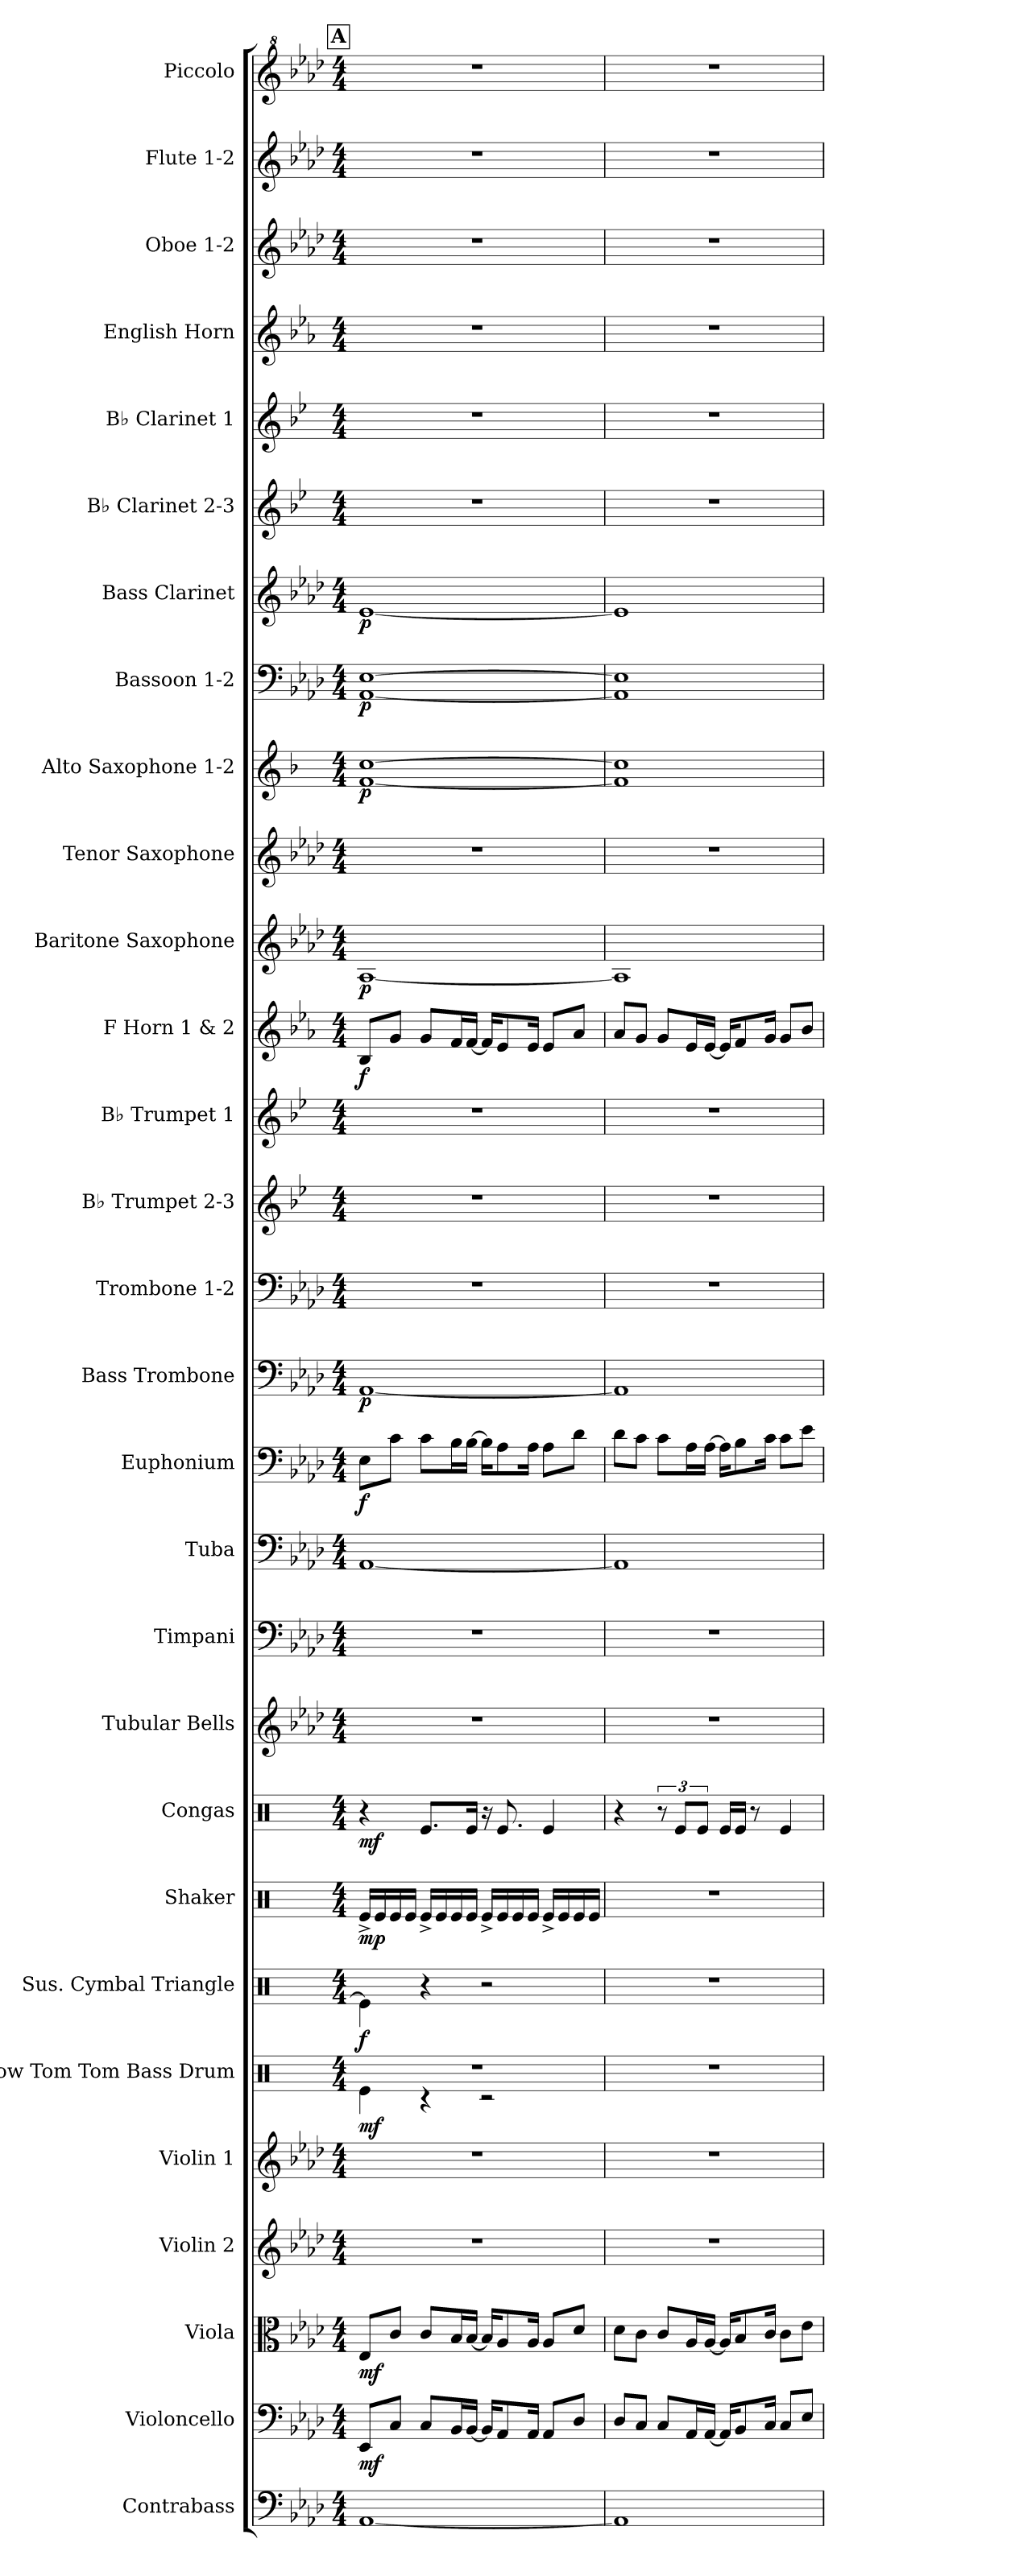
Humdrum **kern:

**kern	**kern	**dynam	**kern	**dynam	**kern	**kern	**kern	**dynam	**kern	**dynam	**kern	**dynam	**kern	**dynam	**kern	**kern	**kern	**kern	**dynam	**kern	**dynam	**kern	**kern	**kern	**kern	**dynam	**kern	**dynam	**kern	**kern	**dynam	**kern	**dynam	**kern	**dynam	**kern	**kern	**kern	**kern	**kern	**kern
*part29	*part28	*part28	*part27	*part27	*part26	*part25	*part24	*part24	*part23	*part23	*part22	*part22	*part21	*part21	*part20	*part19	*part18	*part17	*part17	*part16	*part16	*part15	*part14	*part13	*part12	*part12	*part11	*part11	*part10	*part9	*part9	*part8	*part8	*part7	*part7	*part6	*part5	*part4	*part3	*part2	*part1
*staff29	*staff28	*staff28	*staff27	*staff27	*staff26	*staff25	*staff24	*staff24	*staff23	*staff23	*staff22	*staff22	*staff21	*staff21	*staff20	*staff19	*staff18	*staff17	*staff17	*staff16	*staff16	*staff15	*staff14	*staff13	*staff12	*staff12	*staff11	*staff11	*staff10	*staff9	*staff9	*staff8	*staff8	*staff7	*staff7	*staff6	*staff5	*staff4	*staff3	*staff2	*staff1
*I"Contrabass	*I"Violoncello	*	*I"Viola	*	*I"Violin 2	*I"Violin 1	*I"Low Tom Tom Bass Drum	*	*I"Sus. Cymbal Triangle	*	*I"Shaker	*	*I"Congas	*	*I"Tubular Bells	*I"Timpani	*I"Tuba	*I"Euphonium	*	*I"Bass Trombone	*	*I"Trombone 1-2	*I"B♭ Trumpet 2-3	*I"B♭ Trumpet 1	*I"F Horn 1 &amp; 2	*	*I"Baritone Saxophone	*	*I"Tenor Saxophone	*I"Alto Saxophone 1-2	*	*I"Bassoon 1-2	*	*I"Bass Clarinet	*	*I"B♭ Clarinet 2-3	*I"B♭ Clarinet 1	*I"English Horn	*I"Oboe 1-2	*I"Flute 1-2	*I"Piccolo
*I'Cb.	*I'Vc.	*	*I'Vla.	*	*I'Vln. 2	*I'Vln. 1	*I'B. Dr.	*	*I'Cym.	*	*I'Shk	*	*I'Co.	*	*I'Tu. Be.	*I'Timp.	*I'Tba.	*I'Euph.	*	*I'B. Tbn.	*	*I'Tbn. 1-2	*I'B♭ Tpt. 2-3	*I'B♭ Tpt. 1	*I'F Hn. 1 3	*	*I'Bar. Sax.	*	*I'T. Sax.	*I'A. Sax. 1-2	*	*I'Bsn. 1-2	*	*I'B. Cl.	*	*I'B♭ Cl. 2-3	*I'B♭ Cl. 1	*I'E. Hn.	*I'Ob. 1-2	*I'Fl. 1-2	*I'Picc.
*clefF4	*clefF4	*	*clefC3	*	*clefG2	*clefG2	*clefX	*	*clefX	*	*clefX	*	*clefX	*	*clefG2	*clefF4	*clefF4	*clefF4	*	*clefF4	*	*clefF4	*clefG2	*clefG2	*clefG2	*	*clefG2	*	*clefG2	*clefG2	*	*clefF4	*	*clefG2	*	*clefG2	*clefG2	*clefG2	*clefG2	*clefG2	*clefG^2
*ITrd7c12	*	*	*	*	*	*	*	*	*	*	*	*	*	*	*	*	*	*	*	*	*	*	*ITrd1c2	*ITrd1c2	*ITrd4c7	*	*ITrd12c21	*	*ITrd8c14	*ITrd5c9	*	*	*	*ITrd8c14	*	*ITrd1c2	*ITrd1c2	*ITrd4c7	*	*	*ITrd-7c-12
*k[b-e-a-d-]	*k[b-e-a-d-]	*	*k[b-e-a-d-]	*	*k[b-e-a-d-]	*k[b-e-a-d-]	*k[]	*	*k[]	*	*k[]	*	*k[]	*	*k[b-e-a-d-]	*k[b-e-a-d-]	*k[b-e-a-d-]	*k[b-e-a-d-]	*	*k[b-e-a-d-]	*	*k[b-e-a-d-]	*k[b-e-a-d-]	*k[b-e-a-d-]	*k[b-e-a-d-]	*	*k[b-e-a-d-]	*	*k[b-e-a-d-]	*k[b-e-a-d-]	*	*k[b-e-a-d-]	*	*k[b-e-a-d-]	*	*k[b-e-a-d-]	*k[b-e-a-d-]	*k[b-e-a-d-]	*k[b-e-a-d-]	*k[b-e-a-d-]	*k[b-e-a-d-]
*M4/4	*M4/4	*	*M4/4	*	*M4/4	*M4/4	*M4/4	*	*M4/4	*	*M4/4	*	*M4/4	*	*M4/4	*M4/4	*M4/4	*M4/4	*	*M4/4	*	*M4/4	*M4/4	*M4/4	*M4/4	*	*M4/4	*	*M4/4	*M4/4	*	*M4/4	*	*M4/4	*	*M4/4	*M4/4	*M4/4	*M4/4	*M4/4	*M4/4
!!LO:REH:place=s1:a:B:fs=14:t=A
=5	=5	=5	=5	=5	=5	=5	=5	=5	=5	=5	=5	=5	=5	=5	=5	=5	=5	=5	=5	=5	=5	=5	=5	=5	=5	=5	=5	=5	=5	=5	=5	=5	=5	=5	=5	=5	=5	=5	=5	=5	=5
*	*	*	*	*	*	*	*^	*	*^	*	*	*	*	*	*	*	*	*	*	*	*	*	*	*	*	*	*	*	*	*	*	*	*	*	*	*	*	*	*	*	*
!	!	!LO:DY:b	!	!LO:DY:b	!	!	!	!	!LO:DY:b	!	!	!LO:DY:b	!	!LO:DY:b	!	!LO:DY:b	!	!	!	!	!LO:DY:b	!	!LO:DY:b	!	!	!	!	!LO:DY:b	!	!LO:DY:b	!	!	!LO:DY:b	!	!LO:DY:b	!	!LO:DY:b	!	!	!	!	!	!
[1AAA-	8EE-/L	mf	8E-/L	mf	1r	1r	1r	4Re\	mf	4Re\]	4Re^\yy	f	16Re^/LL	mp	4r	mf	1r	1r	[1AA-	8E-\L	f	[1AA-	p	1r	1r	1r	8E-/L	f	[1AA-	p	1r	[1A- [1e-	p	[1AA- [1E-	p	[1E-	p	1r	1r	1r	1r	1r	1r
.	.	.	.	.	.	.	.	.	.	.	.	.	16Re/	.	.	.	.	.	.	.	.	.	.	.	.	.	.	.	.	.	.	.	.	.	.	.	.	.	.	.	.	.	.
.	8C/J	.	8c/J	.	.	.	.	.	.	.	.	.	16Re/	.	.	.	.	.	.	8c\J	.	.	.	.	.	.	8c/J	.	.	.	.	.	.	.	.	.	.	.	.	.	.	.	.
.	.	.	.	.	.	.	.	.	.	.	.	.	16Re/JJ	.	.	.	.	.	.	.	.	.	.	.	.	.	.	.	.	.	.	.	.	.	.	.	.	.	.	.	.	.	.
.	8C/L	.	8c/L	.	.	.	.	4r	.	4r	2.ryy	.	16Re^/LL	.	8.Re/L	.	.	.	.	8c\L	.	.	.	.	.	.	8c/L	.	.	.	.	.	.	.	.	.	.	.	.	.	.	.	.
.	.	.	.	.	.	.	.	.	.	.	.	.	16Re/	.	.	.	.	.	.	.	.	.	.	.	.	.	.	.	.	.	.	.	.	.	.	.	.	.	.	.	.	.	.
.	16BB-/L	.	16B-/L	.	.	.	.	.	.	.	.	.	16Re/	.	.	.	.	.	.	16B-\L	.	.	.	.	.	.	16B-/L	.	.	.	.	.	.	.	.	.	.	.	.	.	.	.	.
.	[16BB-/JJ	.	[16B-/JJ	.	.	.	.	.	.	.	.	.	16Re/JJ	.	16Re/Jk	.	.	.	.	[16B-\JJ	.	.	.	.	.	.	[16B-/JJ	.	.	.	.	.	.	.	.	.	.	.	.	.	.	.	.
.	16BB-/KL]	.	16B-/KL]	.	.	.	.	2r	.	2r	.	.	16Re^/LL	.	16r	.	.	.	.	16B-\KL]	.	.	.	.	.	.	16B-/KL]	.	.	.	.	.	.	.	.	.	.	.	.	.	.	.	.
.	8AA-/	.	8A-/	.	.	.	.	.	.	.	.	.	16Re/	.	8.Re/	.	.	.	.	8A-\	.	.	.	.	.	.	8A-/	.	.	.	.	.	.	.	.	.	.	.	.	.	.	.	.
.	.	.	.	.	.	.	.	.	.	.	.	.	16Re/	.	.	.	.	.	.	.	.	.	.	.	.	.	.	.	.	.	.	.	.	.	.	.	.	.	.	.	.	.	.
.	16AA-/Jk	.	16A-/Jk	.	.	.	.	.	.	.	.	.	16Re/JJ	.	.	.	.	.	.	16A-\Jk	.	.	.	.	.	.	16A-/Jk	.	.	.	.	.	.	.	.	.	.	.	.	.	.	.	.
.	8AA-/L	.	8A-/L	.	.	.	.	.	.	.	.	.	16Re^/LL	.	4Re/	.	.	.	.	8A-\L	.	.	.	.	.	.	8A-/L	.	.	.	.	.	.	.	.	.	.	.	.	.	.	.	.
.	.	.	.	.	.	.	.	.	.	.	.	.	16Re/	.	.	.	.	.	.	.	.	.	.	.	.	.	.	.	.	.	.	.	.	.	.	.	.	.	.	.	.	.	.
.	8D-/J	.	8d-/J	.	.	.	.	.	.	.	.	.	16Re/	.	.	.	.	.	.	8d-\J	.	.	.	.	.	.	8d-/J	.	.	.	.	.	.	.	.	.	.	.	.	.	.	.	.
.	.	.	.	.	.	.	.	.	.	.	.	.	16Re/JJ	.	.	.	.	.	.	.	.	.	.	.	.	.	.	.	.	.	.	.	.	.	.	.	.	.	.	.	.	.	.
*	*	*	*	*	*	*	*v	*v	*	*	*	*	*	*	*	*	*	*	*	*	*	*	*	*	*	*	*	*	*	*	*	*	*	*	*	*	*	*	*	*	*	*	*
*	*	*	*	*	*	*	*	*	*v	*v	*	*	*	*	*	*	*	*	*	*	*	*	*	*	*	*	*	*	*	*	*	*	*	*	*	*	*	*	*	*	*	*
=6	=6	=6	=6	=6	=6	=6	=6	=6	=6	=6	=6	=6	=6	=6	=6	=6	=6	=6	=6	=6	=6	=6	=6	=6	=6	=6	=6	=6	=6	=6	=6	=6	=6	=6	=6	=6	=6	=6	=6	=6	=6
1AAA-]	8D-/L	.	8d-\L	.	1r	1r	1r	.	1r	.	1r	.	4r	.	1r	1r	1AA-]	8d-\L	.	1AA-]	.	1r	1r	1r	8d-/L	.	1AA-]	.	1r	1A-] 1e-]	.	1AA-] 1E-]	.	1E-]	.	1r	1r	1r	1r	1r	1r
.	8C/J	.	8c\J	.	.	.	.	.	.	.	.	.	.	.	.	.	.	8c\J	.	.	.	.	.	.	8c/J	.	.	.	.	.	.	.	.	.	.	.	.	.	.	.	.
.	8C/L	.	8c/L	.	.	.	.	.	.	.	.	.	12r	.	.	.	.	8c\L	.	.	.	.	.	.	8c/L	.	.	.	.	.	.	.	.	.	.	.	.	.	.	.	.
.	.	.	.	.	.	.	.	.	.	.	.	.	12Re/L	.	.	.	.	.	.	.	.	.	.	.	.	.	.	.	.	.	.	.	.	.	.	.	.	.	.	.	.
.	16AA-/L	.	16A-/L	.	.	.	.	.	.	.	.	.	.	.	.	.	.	16A-\L	.	.	.	.	.	.	16A-/L	.	.	.	.	.	.	.	.	.	.	.	.	.	.	.	.
.	.	.	.	.	.	.	.	.	.	.	.	.	12Re/J	.	.	.	.	.	.	.	.	.	.	.	.	.	.	.	.	.	.	.	.	.	.	.	.	.	.	.	.
.	[16AA-/JJ	.	[16A-/JJ	.	.	.	.	.	.	.	.	.	.	.	.	.	.	[16A-\JJ	.	.	.	.	.	.	[16A-/JJ	.	.	.	.	.	.	.	.	.	.	.	.	.	.	.	.
.	16AA-/KL]	.	16A-/KL]	.	.	.	.	.	.	.	.	.	16Re/LL	.	.	.	.	16A-\KL]	.	.	.	.	.	.	16A-/KL]	.	.	.	.	.	.	.	.	.	.	.	.	.	.	.	.
.	8BB-/	.	8B-/	.	.	.	.	.	.	.	.	.	16Re/JJ	.	.	.	.	8B-\	.	.	.	.	.	.	8B-/	.	.	.	.	.	.	.	.	.	.	.	.	.	.	.	.
.	.	.	.	.	.	.	.	.	.	.	.	.	8r	.	.	.	.	.	.	.	.	.	.	.	.	.	.	.	.	.	.	.	.	.	.	.	.	.	.	.	.
.	16C/Jk	.	16c/Jk	.	.	.	.	.	.	.	.	.	.	.	.	.	.	16c\Jk	.	.	.	.	.	.	16c/Jk	.	.	.	.	.	.	.	.	.	.	.	.	.	.	.	.
.	8C/L	.	8c\L	.	.	.	.	.	.	.	.	.	4Re/	.	.	.	.	8c\L	.	.	.	.	.	.	8c/L	.	.	.	.	.	.	.	.	.	.	.	.	.	.	.	.
.	8E-/J	.	8e-\J	.	.	.	.	.	.	.	.	.	.	.	.	.	.	8e-\J	.	.	.	.	.	.	8e-/J	.	.	.	.	.	.	.	.	.	.	.	.	.	.	.	.
=	=	=	=	=	=	=	=	=	=	=	=	=	=	=	=	=	=	=	=	=	=	=	=	=	=	=	=	=	=	=	=	=	=	=	=	=	=	=	=	=	=
*-	*-	*-	*-	*-	*-	*-	*-	*-	*-	*-	*-	*-	*-	*-	*-	*-	*-	*-	*-	*-	*-	*-	*-	*-	*-	*-	*-	*-	*-	*-	*-	*-	*-	*-	*-	*-	*-	*-	*-	*-	*-
